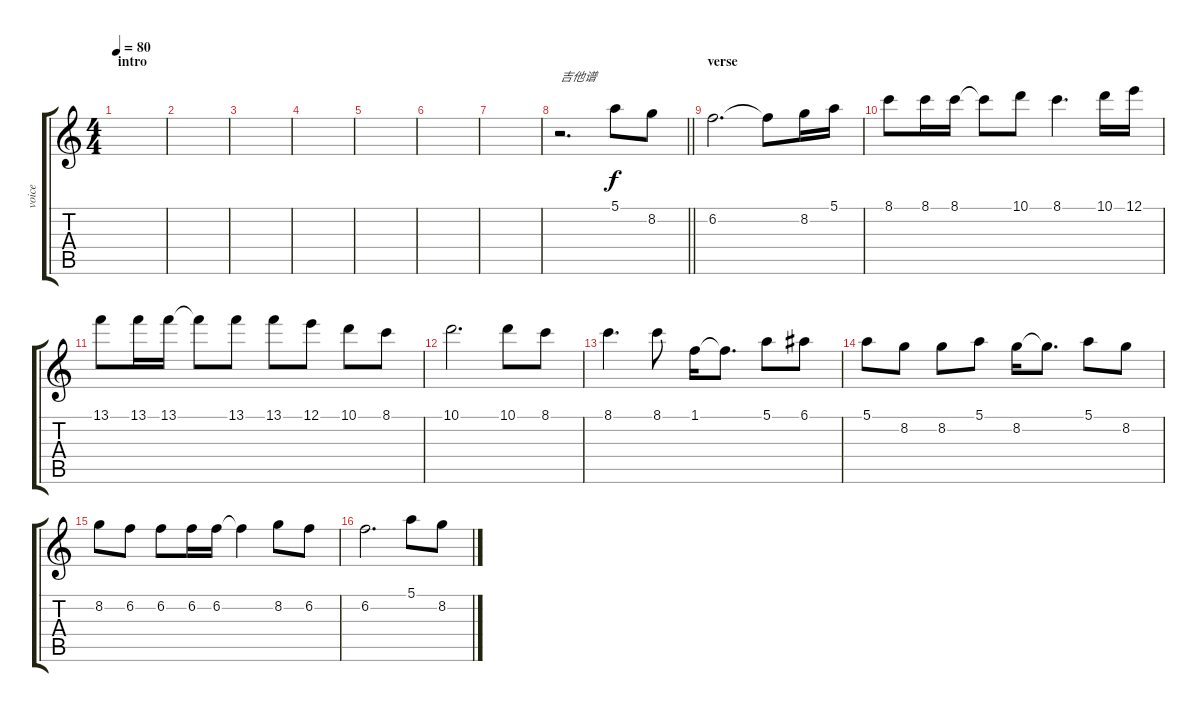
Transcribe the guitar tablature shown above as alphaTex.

\track ("voice" "voice") {instrument acousticguitarnylon}
\staff {score tabs}
\tuning (E4 B3 G3 D3 A2 E2) {hide}
\ts (4 4)
\section ("" "intro")
\tempo 80
\clef g2
\ks c
|
|
|
|
|
|
|
\barLineRight lightlight
r.2{d txt "吉他谱"} 5.1.8 8.2.8 |
\section ("" "verse")
6.2.2{d} 6.2{t}.8 8.2.16 5.1.16 |
8.1.8 8.1.16 8.1.16 8.1{t}.8 10.1.8 8.1.4{d} 10.1.16 12.1.16 |
13.1.8 13.1.16 13.1.16 13.1{t}.8 13.1.8 13.1.8 12.1.8 10.1.8 8.1.8 |
10.1.2{d} 10.1.8 8.1.8 |
8.1.4{d} 8.1.8 1.1.16 1.1{t}.8{d} 5.1.8 6.1.8 |
5.1.8 8.2.8 8.2.8 5.1.8 8.2.16 8.2{t}.8{d} 5.1.8 8.2.8 |
8.2.8 6.2.8 6.2.8 6.2.16 6.2.16 6.2{t}.4 8.2.8 6.2.8 |
6.2.2{d} 5.1.8 8.2.8
